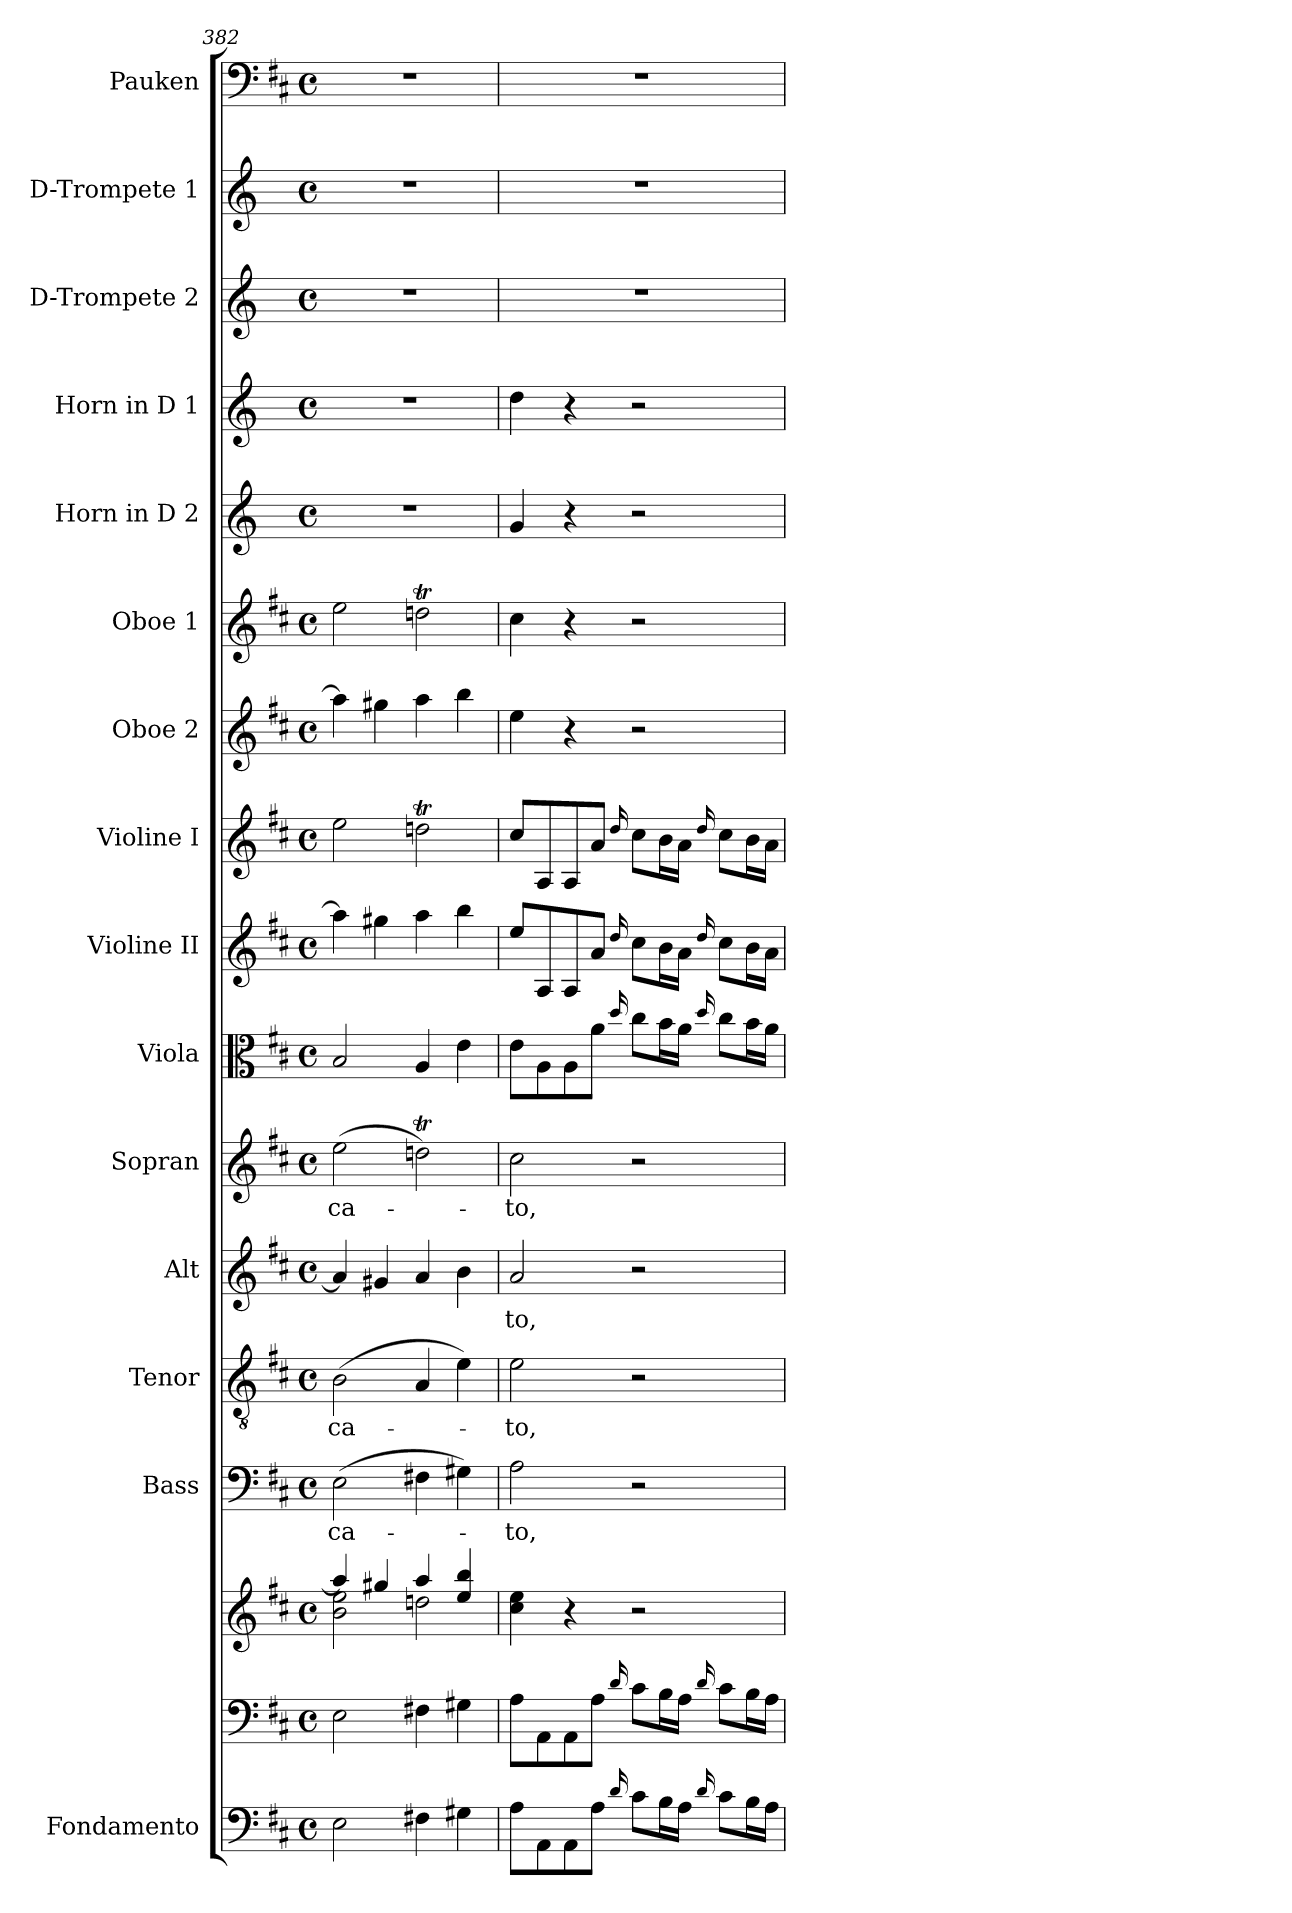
**kern	**kern	**kern	**kern	**text	**kern	**text	**kern	**text	**kern	**text	**kern	**kern	**kern	**kern	**kern	**kern	**kern	**kern	**kern	**kern
*part16	*part15	*part15	*part14	*part14	*part13	*part13	*part12	*part12	*part11	*part11	*part10	*part9	*part8	*part7	*part6	*part5	*part4	*part3	*part2	*part1
*staff17	*staff16	*staff15	*staff14	*staff14	*staff13	*staff13	*staff12	*staff12	*staff11	*staff11	*staff10	*staff9	*staff8	*staff7	*staff6	*staff5	*staff4	*staff3	*staff2	*staff1
*I"Fondamento	*	*	*I"Bass	*	*I"Tenor	*	*I"Alt	*	*I"Sopran	*	*I"Viola	*I"Violine II	*I"Violine I	*I"Oboe 2	*I"Oboe 1	*I"Horn in D 2	*I"Horn in D 1	*I"D-Trompete 2	*I"D-Trompete 1	*I"Pauken
*I'F.	*	*	*I'B.	*	*I'T.	*	*I'A.	*	*I'S.	*	*I'Vla.	*I'Vl. II	*I'Vl. I	*I'Ob. 2	*I'Ob. 1	*	*	*I'D Trp. 2	*I'D Trp. 1	*I'Pk.
*clefF4	*clefF4	*clefG2	*clefF4	*	*clefGv2	*	*clefG2	*	*clefG2	*	*clefC3	*clefG2	*clefG2	*clefG2	*clefG2	*clefG2	*clefG2	*clefG2	*clefG2	*clefF4
*ITrd7c12	*	*	*	*	*	*	*	*	*	*	*	*	*	*	*	*ITrd6c10	*ITrd6c10	*ITrd-1c-2	*ITrd-1c-2	*
*k[f#c#]	*k[f#c#]	*k[f#c#]	*k[f#c#]	*	*k[f#c#]	*	*k[f#c#]	*	*k[f#c#]	*	*k[f#c#]	*k[f#c#]	*k[f#c#]	*k[f#c#]	*k[f#c#]	*k[f#c#]	*k[f#c#]	*k[f#c#]	*k[f#c#]	*k[f#c#]
*D:	*D:	*D:	*D:	*	*D:	*	*D:	*	*D:	*	*D:	*D:	*D:	*D:	*D:	*D:	*D:	*D:	*D:	*D:
*M4/4	*M4/4	*M4/4	*M4/4	*	*M4/4	*	*M4/4	*	*M4/4	*	*M4/4	*M4/4	*M4/4	*M4/4	*M4/4	*M4/4	*M4/4	*M4/4	*M4/4	*M4/4
*met(c)	*met(c)	*met(c)	*met(c)	*	*met(c)	*	*met(c)	*	*met(c)	*	*met(c)	*met(c)	*met(c)	*met(c)	*met(c)	*met(c)	*met(c)	*met(c)	*met(c)	*met(c)
=382	=382	=382	=382	=382	=382	=382	=382	=382	=382	=382	=382	=382	=382	=382	=382	=382	=382	=382	=382	=382
*	*	*^	*	*	*	*	*	*	*	*	*	*	*	*	*	*	*	*	*	*
!	!	!	!	!	!LO:LY:b	!	!LO:LY:b	!	!	!	!LO:LY:b	!	!	!	!	!	!	!	!	!	!
2EE\	2E\	4aa/]	2b\ 2ee\	(>2E\	-ca-	(>2B\	-ca-	4a/]	.	(>2ee\	-ca-	2B/	4aa\]	2ee\	4aa\]	2ee\	1r	1r	1r	1r	1r
.	.	4gg#X/	.	.	.	.	.	4g#X/	.	.	.	.	4gg#X\	.	4gg#X\	.	.	.	.	.	.
4FF#X\	4F#X\	4aa/	2ddn\	4F#X\	.	4A/	.	4a/	.	2ddnT\)	.	4A/	4aa\	2ddnT\	4aa\	2ddnT\	.	.	.	.	.
4GG#X\	4G#X\	4ee/ 4bb/	.	4G#X\)	.	4e\)	.	4b\	.	.	.	4e\	4bb\	.	4bb\	.	.	.	.	.	.
*	*	*v	*v	*	*	*	*	*	*	*	*	*	*	*	*	*	*	*	*	*	*
=383	=383	=383	=383	=383	=383	=383	=383	=383	=383	=383	=383	=383	=383	=383	=383	=383	=383	=383	=383	=383
!	!	!	!	!LO:LY:b	!	!LO:LY:b	!	!LO:LY:b	!	!LO:LY:b	!	!	!	!	!	!	!	!	!	!
8AA\L	8A\L	4cc#\ 4ee\	2A\	-to,	2e\	-to,	2a/	-to,	2cc#\	-to,	8e\L	8ee/L	8cc#/L	4ee\	4cc#\	4A/	4e\	1r	1r	1r
8AAA\	8AA\	.	.	.	.	.	.	.	.	.	8A\	8A/	8A/	.	.	.	.	.	.	.
8AAA\	8AA\	4r	.	.	.	.	.	.	.	.	8A\	8A/	8A/	4r	4r	4r	4r	.	.	.
8AA\J	8A\J	.	.	.	.	.	.	.	.	.	8a\J	8a/J	8a/J	.	.	.	.	.	.	.
16qqD/	16qqd/	.	.	.	.	.	.	.	.	.	16qqdd/	16qqdd/	16qqdd/	.	.	.	.	.	.	.
8C#\L	8c#\L	2r	2r	.	2r	.	2r	.	2r	.	8cc#\L	8cc#\L	8cc#\L	2r	2r	2r	2r	.	.	.
16BB\L	16B\L	.	.	.	.	.	.	.	.	.	16b\L	16b\L	16b\L	.	.	.	.	.	.	.
16AA\JJ	16A\JJ	.	.	.	.	.	.	.	.	.	16a\JJ	16a\JJ	16a\JJ	.	.	.	.	.	.	.
16qqD/	16qqd/	.	.	.	.	.	.	.	.	.	16qqdd/	16qqdd/	16qqdd/	.	.	.	.	.	.	.
8C#\L	8c#\L	.	.	.	.	.	.	.	.	.	8cc#\L	8cc#\L	8cc#\L	.	.	.	.	.	.	.
16BB\L	16B\L	.	.	.	.	.	.	.	.	.	16b\L	16b\L	16b\L	.	.	.	.	.	.	.
16AA\JJ	16A\JJ	.	.	.	.	.	.	.	.	.	16a\JJ	16a\JJ	16a\JJ	.	.	.	.	.	.	.
=	=	=	=	=	=	=	=	=	=	=	=	=	=	=	=	=	=	=	=	=
*-	*-	*-	*-	*-	*-	*-	*-	*-	*-	*-	*-	*-	*-	*-	*-	*-	*-	*-	*-	*-
